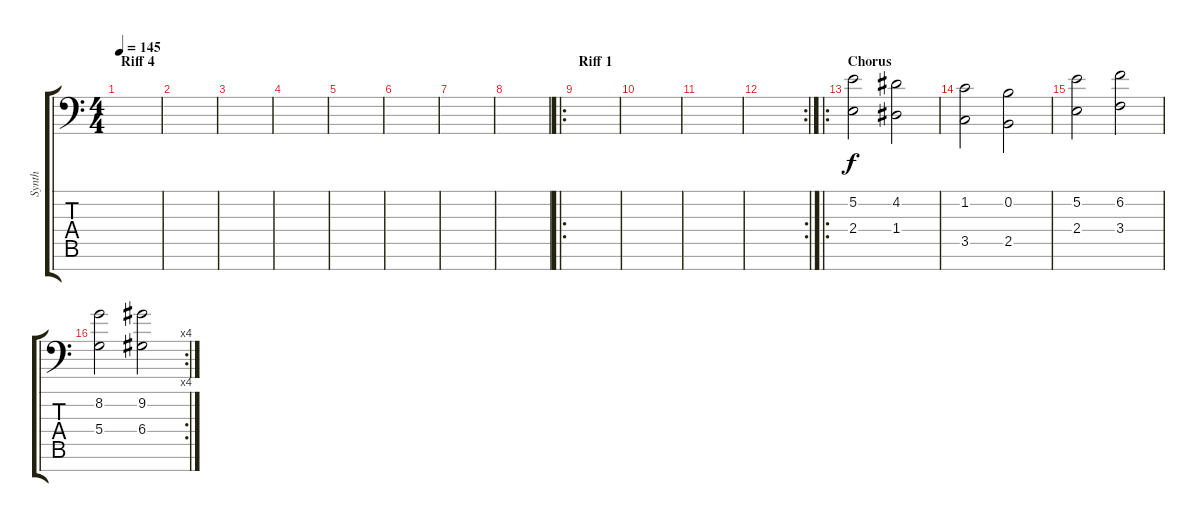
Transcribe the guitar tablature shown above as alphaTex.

\track ("Synth" "Synth") {instrument choiraahs}
\staff {score tabs}
\tuning (B5 B3 G3 D3 A2 E2 C0) {hide}
\ts (4 4)
\section ("" "Riff 4")
\tempo 145
\clef f4
\ks c
|
|
|
|
|
|
|
|
\ro
\section ("" "Riff 1")
|
|
|
\rc 2
|
\ro
\section ("" "Chorus")
(5.2 2.4).2 (4.2 1.4).2 |
(1.2 3.5).2 (0.2 2.5).2 |
(5.2 2.4).2 (6.2 3.4).2 |
\rc 4
(8.2 5.4).2 (9.2 6.4).2
